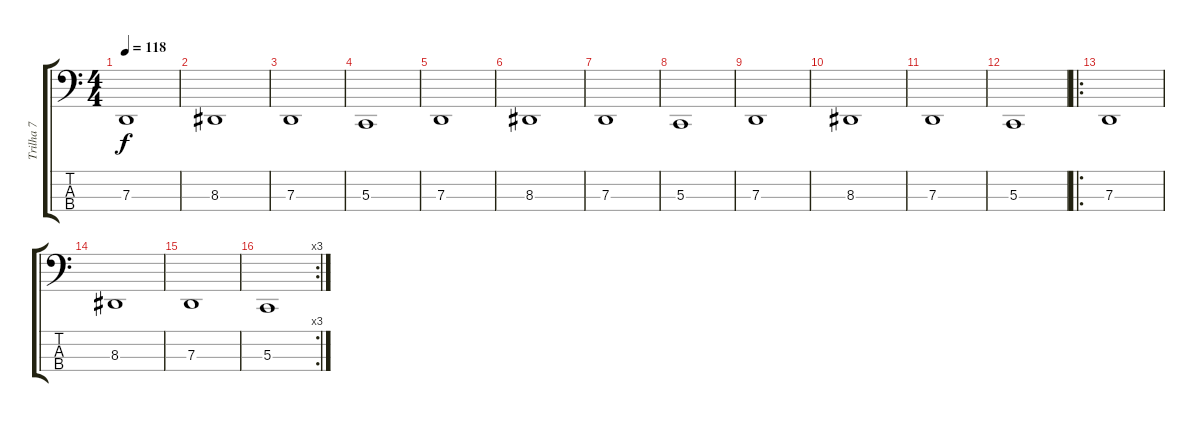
\track ("Trilha 7" "Trilha 7") {instrument synthstrings1}
\staff {score tabs}
\tuning (F2 C2 G1 D1) {hide}
\ts (4 4)
\tempo 118
\clef f4
\ks c
7.3.1{dy f} |
8.3.1 |
7.3.1 |
5.3.1 |
7.3.1 |
8.3.1 |
7.3.1 |
5.3.1 |
7.3.1 |
8.3.1 |
7.3.1 |
5.3.1 |
\ro
7.3.1 |
8.3.1 |
7.3.1 |
\rc 3
5.3.1
